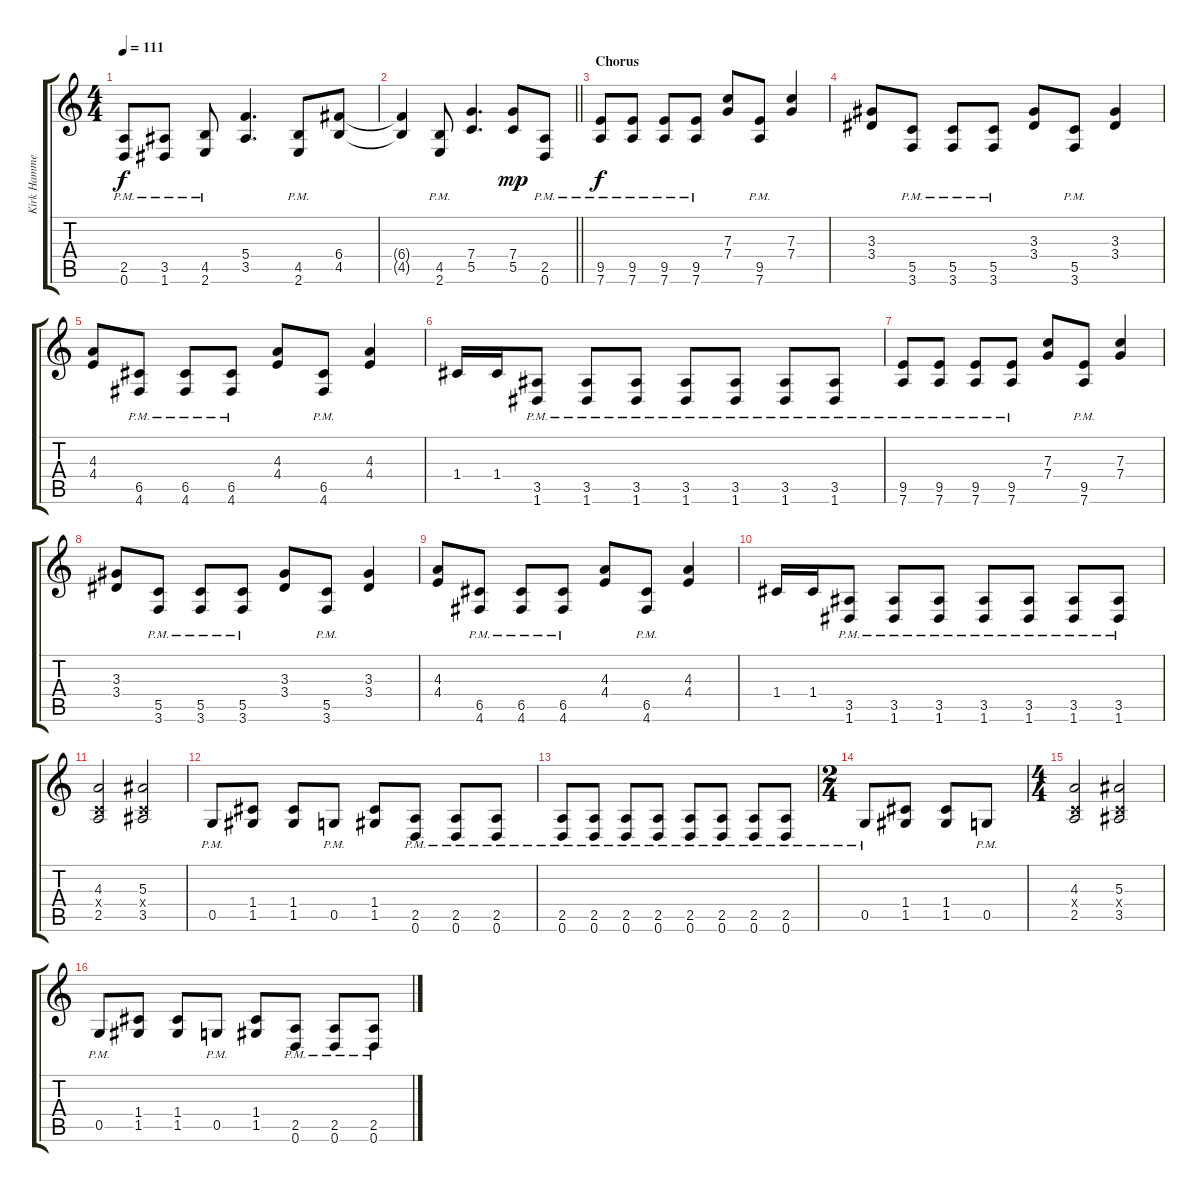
\track ("Kirk Hammett (Lead)" "Kirk Hamme") {instrument distortionguitar}
\staff {score tabs}
\tuning (D4 A3 F3 C3 G2 D2) {hide}
\ts (4 4)
\tempo 111
\clef g2
\ks c
(2.5{pm} 0.6{pm}).8{dy f} (3.5{pm} 1.6{pm}).8 (4.5{pm} 2.6{pm}).8 (5.4 3.5).4{d} (4.5{pm} 2.6{pm}).8 (6.4 4.5).8 |
\barLineRight lightlight
(6.4{t} 4.5{t}).4 (4.5{pm} 2.6{pm}).8 (7.4 5.5).4{d} (7.4 5.5).8{dy mp} (2.5{pm} 0.6{pm}).8 |
\section ("" "Chorus")
(9.5{pm} 7.6{pm}).8{dy f} (9.5{pm} 7.6{pm}).8 (9.5{pm} 7.6{pm}).8 (9.5{pm} 7.6{pm}).8 (7.3 7.4).8 (9.5{pm} 7.6{pm}).8 (7.3 7.4).4 |
(3.3 3.4).8 (5.5{pm} 3.6{pm}).8 (5.5{pm} 3.6{pm}).8 (5.5{pm} 3.6{pm}).8 (3.3 3.4).8 (5.5{pm} 3.6{pm}).8 (3.3 3.4).4 |
(4.3 4.4).8 (6.5{pm} 4.6{pm}).8 (6.5{pm} 4.6{pm}).8 (6.5{pm} 4.6{pm}).8 (4.3 4.4).8 (6.5{pm} 4.6{pm}).8 (4.3 4.4).4 |
1.4.16 1.4.16 (3.5{pm} 1.6{pm}).8 (3.5{pm} 1.6{pm}).8 (3.5{pm} 1.6{pm}).8 (3.5{pm} 1.6{pm}).8 (3.5{pm} 1.6{pm}).8 (3.5{pm} 1.6{pm}).8 (3.5{pm} 1.6{pm}).8 |
(9.5{pm} 7.6{pm}).8 (9.5{pm} 7.6{pm}).8 (9.5{pm} 7.6{pm}).8 (9.5{pm} 7.6{pm}).8 (7.3 7.4).8 (9.5{pm} 7.6{pm}).8 (7.3 7.4).4 |
(3.3 3.4).8 (5.5{pm} 3.6{pm}).8 (5.5{pm} 3.6{pm}).8 (5.5{pm} 3.6{pm}).8 (3.3 3.4).8 (5.5{pm} 3.6{pm}).8 (3.3 3.4).4 |
(4.3 4.4).8 (6.5{pm} 4.6{pm}).8 (6.5{pm} 4.6{pm}).8 (6.5{pm} 4.6{pm}).8 (4.3 4.4).8 (6.5{pm} 4.6{pm}).8 (4.3 4.4).4 |
1.4.16 1.4.16 (3.5{pm} 1.6{pm}).8 (3.5{pm} 1.6{pm}).8 (3.5{pm} 1.6{pm}).8 (3.5{pm} 1.6{pm}).8 (3.5{pm} 1.6{pm}).8 (3.5{pm} 1.6{pm}).8 (3.5{pm} 1.6{pm}).8 |
(4.3 0.4{x} 2.5).2 (5.3 0.4{x} 3.5).2 |
0.5{pm}.8 (1.4 1.5).8 (1.4 1.5).8 0.5{pm}.8 (1.4 1.5).8 (2.5{pm} 0.6{pm}).8 (2.5{pm} 0.6{pm}).8 (2.5{pm} 0.6{pm}).8 |
(2.5{pm} 0.6{pm}).8 (2.5{pm} 0.6{pm}).8 (2.5{pm} 0.6{pm}).8 (2.5{pm} 0.6{pm}).8 (2.5{pm} 0.6{pm}).8 (2.5{pm} 0.6{pm}).8 (2.5{pm} 0.6{pm}).8 (2.5{pm} 0.6{pm}).8 |
\ts (2 4)
0.5{pm}.8 (1.4 1.5).8 (1.4 1.5).8 0.5{pm}.8 |
\ts (4 4)
(4.3 0.4{x} 2.5).2 (5.3 0.4{x} 3.5).2 |
0.5{pm}.8 (1.4 1.5).8 (1.4 1.5).8 0.5{pm}.8 (1.4 1.5).8 (2.5{pm} 0.6{pm}).8 (2.5{pm} 0.6{pm}).8 (2.5{pm} 0.6{pm}).8
